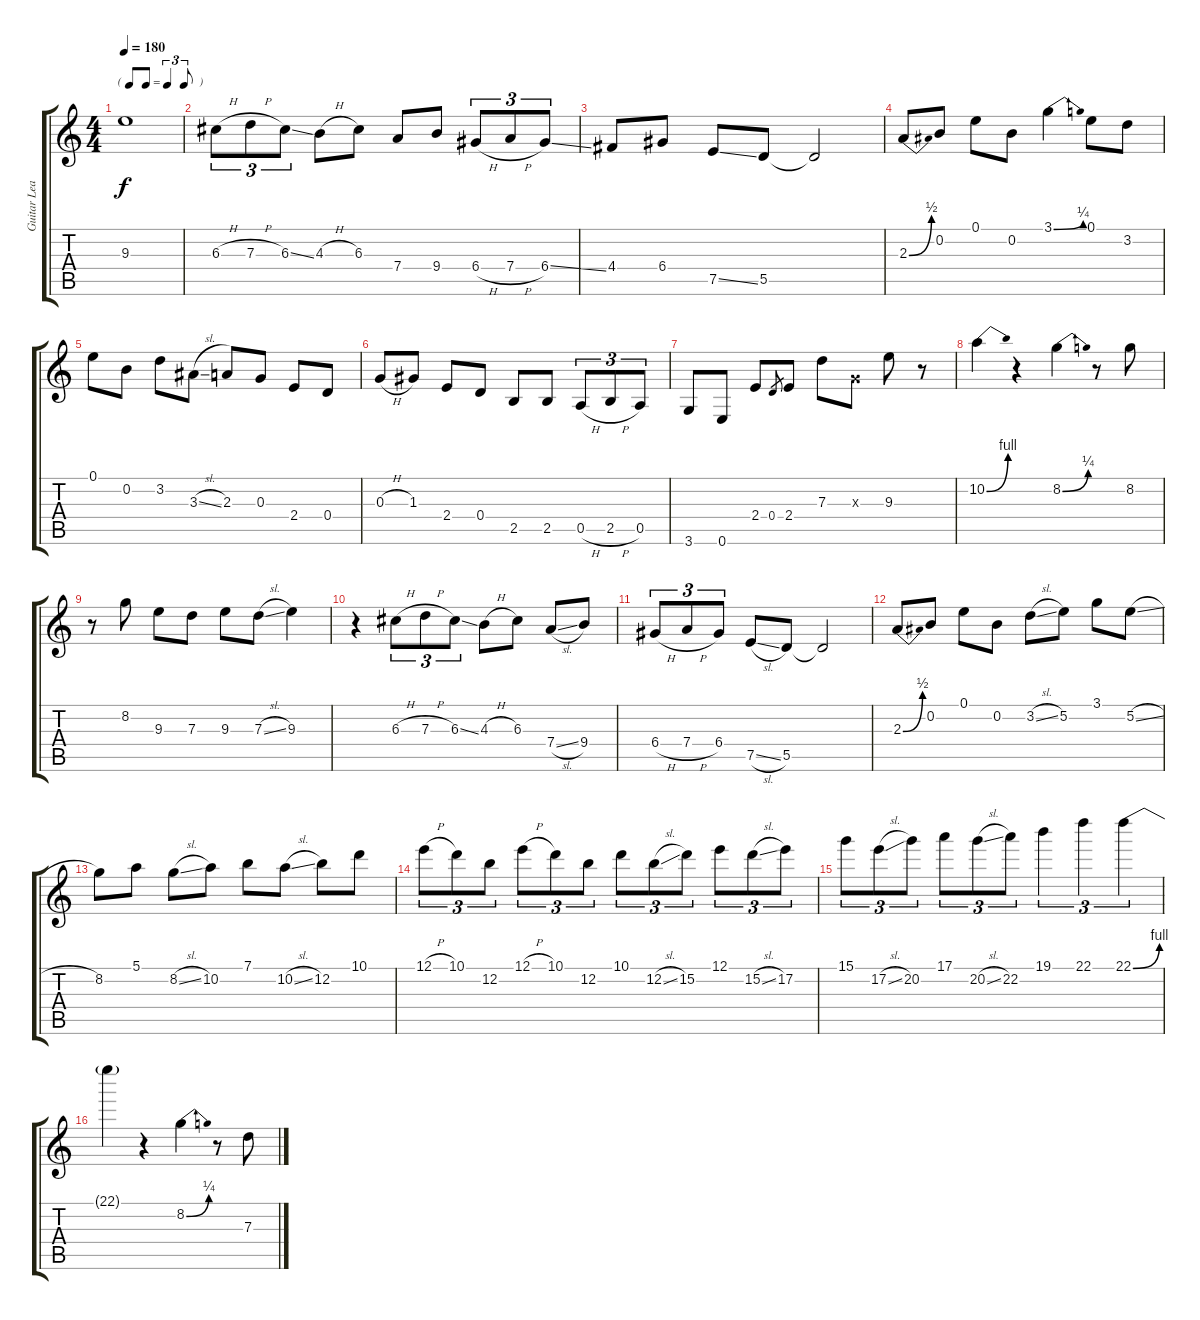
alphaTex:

\track ("Guitar Lead" "Guitar Lea") {instrument overdrivenguitar}
\staff {score tabs}
\tuning (E4 B3 G3 D3 A2 E2) {hide}
\ts (4 4)
\tf triplet8th
\tempo 180
\clef g2
\ks c
9.3.1{dy f} |
6.3{h}.8{tu (3 2)} 7.3{h}.8{tu (3 2)} 6.3{ss}.8{tu (3 2)} 4.3{h}.8 6.3.8 7.4.8 9.4.8 6.4{h}.8{tu (3 2)} 7.4{h}.8{tu (3 2)} 6.4{ss}.8{tu (3 2)} |
4.4.8 6.4.8 7.5{ss}.8 5.5.8 5.5{t}.2 |
2.3{be (bend 0 0 60 2)}.8 0.2.8 0.1.8 0.2.8 3.1{be (bend 0 0 60 1)}.4 0.1.8 3.2.8 |
0.1.8 0.2.8 3.2.8 3.3{sl}.8 2.3.8 0.3.8 2.4.8 0.4.8 |
0.3{h}.8 1.3.8 2.4.8 0.4.8 2.5.8 2.5.8 0.5{h}.8{tu (3 2)} 2.5{h}.8{tu (3 2)} 0.5.8{tu (3 2)} |
3.6.8 0.6.8 2.4.8 0.4.8{gr} 2.4.8 7.3.8 0.3{x}.8 9.3.8 r.8 |
10.2{be (bend 0 0 60 4)}.4 r.4 8.2{be (bend 0 0 60 1)}.4 r.8 8.2.8 |
r.8 8.2.8 9.3.8 7.3.8 9.3.8 7.3{sl}.8 9.3.4 |
r.4 6.3{h}.8{tu (3 2)} 7.3{h}.8{tu (3 2)} 6.3{ss}.8{tu (3 2)} 4.3{h}.8 6.3.8 7.4{sl}.8 9.4.8 |
6.4{h}.8{tu (3 2)} 7.4{h}.8{tu (3 2)} 6.4.8{tu (3 2)} 7.5{sl}.8 5.5.8 5.5{t}.2 |
2.3{be (bend 0 0 60 2)}.8 0.2.8 0.1.8 0.2.8 3.2{sl}.8 5.2.8 3.1.8 5.2{sl}.8 |
8.2.8 5.1.8 8.2{sl}.8 10.2.8 7.1.8 10.2{sl}.8 12.2.8 10.1.8 |
12.1{h}.8{tu (3 2)} 10.1.8{tu (3 2)} 12.2.8{tu (3 2)} 12.1{h}.8{tu (3 2)} 10.1.8{tu (3 2)} 12.2.8{tu (3 2)} 10.1.8{tu (3 2)} 12.2{sl}.8{tu (3 2)} 15.2.8{tu (3 2)} 12.1.8{tu (3 2)} 15.2{sl}.8{tu (3 2)} 17.2.8{tu (3 2)} |
15.1.8{tu (3 2)} 17.2{sl}.8{tu (3 2)} 20.2.8{tu (3 2)} 17.1.8{tu (3 2)} 20.2{sl}.8{tu (3 2)} 22.2.8{tu (3 2)} 19.1.4{tu (3 2)} 22.1.4{tu (3 2)} 22.1{be (bend 0 0 60 4)}.4{tu (3 2)} |
22.1{t}.4 r.4 8.2{be (bend 0 0 60 1)}.4 r.8 7.3{ss}.8
